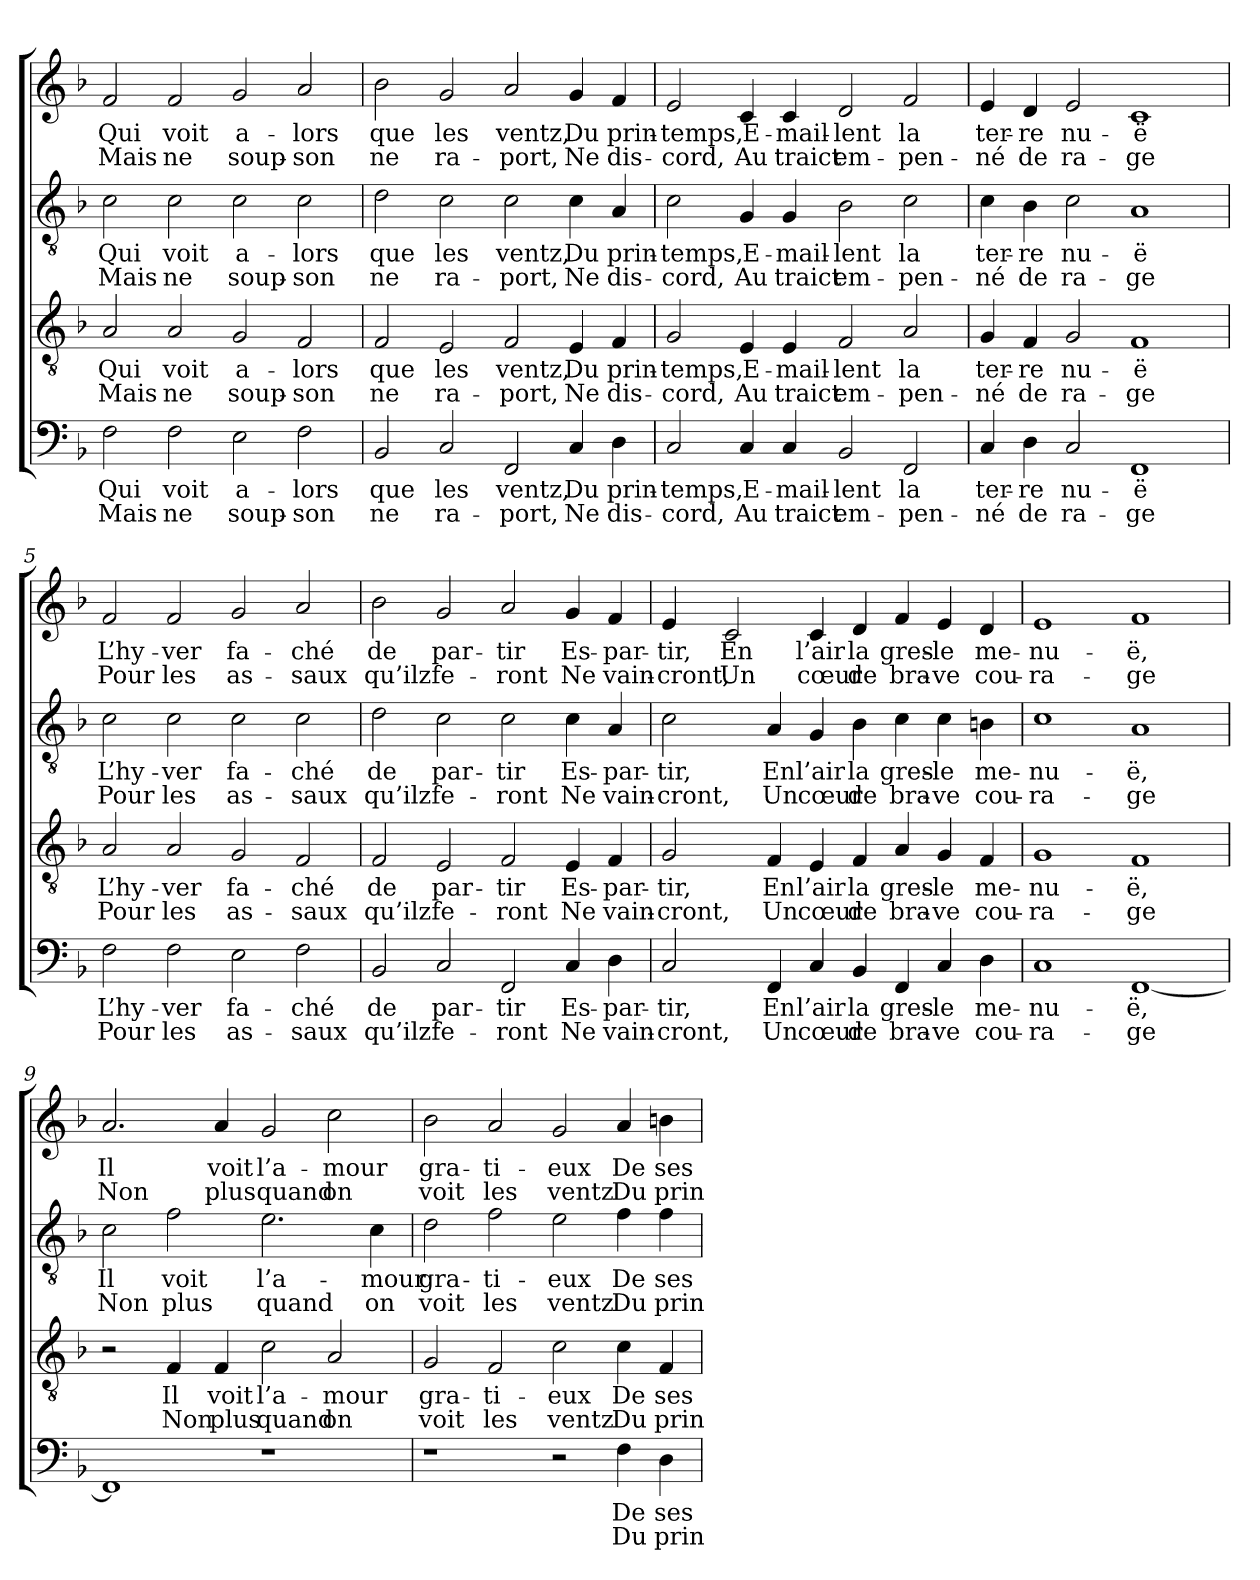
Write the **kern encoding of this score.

**kern	**text	**text	**kern	**text	**text	**kern	**text	**text	**kern	**text	**text
*part4	*part4	*part4	*part3	*part3	*part3	*part2	*part2	*part2	*part1	*part1	*part1
*staff4	*staff4	*staff4	*staff3	*staff3	*staff3	*staff2	*staff2	*staff2	*staff1	*staff1	*staff1
*clefF4	*	*	*clefGv2	*	*	*clefGv2	*	*	*clefG2	*	*
*k[b-]	*	*	*k[b-]	*	*	*k[b-]	*	*	*k[b-]	*	*
=1	=1	=1	=1	=1	=1	=1	=1	=1	=1	=1	=1
2F	Qui	Mais	2A	Qui	Mais	2c	Qui	Mais	2f	Qui	Mais
2F	voit	ne	2A	voit	ne	2c	voit	ne	2f	voit	ne
2E	a-	soup-	2G	a-	soup-	2c	a-	soup-	2g	a-	soup-
2F	-lors	-son	2F	-lors	-son	2c	-lors	-son	2a	-lors	-son
=2	=2	=2	=2	=2	=2	=2	=2	=2	=2	=2	=2
2BB-	que	ne	2F	que	ne	2d	que	ne	2b-	que	ne
2C	les	ra-	2E	les	ra-	2c	les	ra-	2g	les	ra-
2FF	ventz,	-port,	2F	ventz,	-port,	2c	ventz,	-port,	2a	ventz,	-port,
4C	Du	Ne	4E	Du	Ne	4c	Du	Ne	4g	Du	Ne
4D	prin-	dis-	4F	prin-	dis-	4A	prin-	dis-	4f	prin-	dis-
=3	=3	=3	=3	=3	=3	=3	=3	=3	=3	=3	=3
2C	-temps,	-cord,	2G	-temps,	-cord,	2c	-temps,	-cord,	2e	-temps,	-cord,
4C	E-	Au	4E	E-	Au	4G	E-	Au	4c	E-	Au
4C	-mail-	traict	4E	-mail-	traict	4G	-mail-	traict	4c	-mail-	traict
2BB-	-lent	em-	2F	-lent	em-	2B-	-lent	em-	2d	-lent	em-
2FF	la	-pen-	2A	la	-pen-	2c	la	-pen-	2f	la	-pen-
!!LO:LB:g=z
=4	=4	=4	=4	=4	=4	=4	=4	=4	=4	=4	=4
4C	ter-	-né	4G	ter-	-né	4c	ter-	-né	4e	ter-	-né
4D	-re	de	4F	-re	de	4B-	-re	de	4d	-re	de
2C	nu-	ra-	2G	nu-	ra-	2c	nu-	ra-	2e	nu-	ra-
1FF	-ë	-ge	1F	-ë	-ge	1A	-ë	-ge	1c	-ë	-ge
=5	=5	=5	=5	=5	=5	=5	=5	=5	=5	=5	=5
2F	L’hy-	Pour	2A	L’hy-	Pour	2c	L’hy-	Pour	2f	L’hy-	Pour
2F	-ver	les	2A	-ver	les	2c	-ver	les	2f	-ver	les
2E	fa-	as-	2G	fa-	as-	2c	fa-	as-	2g	fa-	as-
2F	-ché	-saux	2F	-ché	-saux	2c	-ché	-saux	2a	-ché	-saux
=6	=6	=6	=6	=6	=6	=6	=6	=6	=6	=6	=6
2BB-	de	qu’ilz	2F	de	qu’ilz	2d	de	qu’ilz	2b-	de	qu’ilz
2C	par-	fe-	2E	par-	fe-	2c	par-	fe-	2g	par-	fe-
2FF	-tir	-ront	2F	-tir	-ront	2c	-tir	-ront	2a	-tir	-ront
4C	Es-	Ne	4E	Es-	Ne	4c	Es-	Ne	4g	Es-	Ne
4D	-par-	vain-	4F	-par-	vain-	4A	-par-	vain-	4f	-par-	vain-
!!LO:LB:g=z
=7	=7	=7	=7	=7	=7	=7	=7	=7	=7	=7	=7
2C	-tir,	-cront,	2G	-tir,	-cront,	2c	-tir,	-cront,	4e	-tir,	-cront,
.	.	.	.	.	.	.	.	.	2c	En	Un
4FF	En	Un	4F	En	Un	4A	En	Un	.	.	.
4C	l’air	cœur	4E	l’air	cœur	4G	l’air	cœur	4c	l’air	cœur
4BB-	la	de	4F	la	de	4B-	la	de	4d	la	de
4FF	gres-	bra-	4A	gres-	bra-	4c	gres-	bra-	4f	gres-	bra-
4C	-le	-ve	4G	-le	-ve	4c	-le	-ve	4e	-le	-ve
4D	me-	cou-	4F	me-	cou-	4Bn	me-	cou-	4d	me-	cou-
=8	=8	=8	=8	=8	=8	=8	=8	=8	=8	=8	=8
1C	-nu-	-ra-	1G	-nu-	-ra-	1c	-nu-	-ra-	1e	-nu-	-ra-
[1FF	-ë,	-ge	1F	-ë,	-ge	1A	-ë,	-ge	1f	-ë,	-ge
=9	=9	=9	=9	=9	=9	=9	=9	=9	=9	=9	=9
1FF]	.	.	2r	.	.	2c	Il	Non	2.a	Il	Non
.	.	.	4F	Il	Non	2f	voit	plus	.	.	.
.	.	.	4F	voit	plus	.	.	.	4a	voit	plus
1r	.	.	2c	l’a-	quand	2.e	l’a-	quand	2g	l’a-	quand
.	.	.	2A	-mour	on	.	.	.	2cc	-mour	on
.	.	.	.	.	.	4c	-mour	on	.	.	.
!!LO:PB:g=z
=10	=10	=10	=10	=10	=10	=10	=10	=10	=10	=10	=10
1r	.	.	2G	gra-	voit	2d	gra-	voit	2b-	gra-	voit
.	.	.	2F	-ti-	les	2f	-ti-	les	2a	-ti-	les
2r	.	.	2c	-eux	ventz	2e	-eux	ventz	2g	-eux	ventz
4F	De	Du	4c	De	Du	4f	De	Du	4a	De	Du
4D	ses	prin-	4F	ses	prin-	4f	ses	prin-	4bn	ses	prin-
=	=	=	=	=	=	=	=	=	=	=	=
*-	*-	*-	*-	*-	*-	*-	*-	*-	*-	*-	*-
